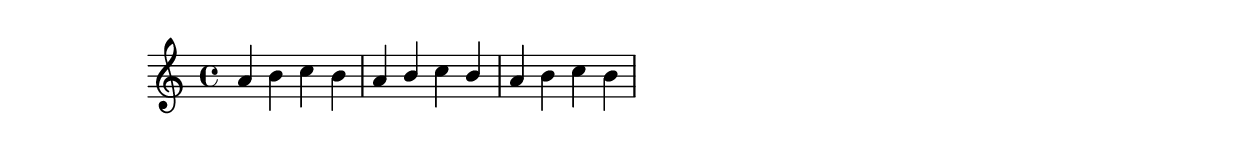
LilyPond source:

%% Do not edit this file; it is auto-generated from LSR http://lsr.dsi.unimi.it
%% This file is in the public domain.
\version "2.11.64"

\header {
  lsrtags = "editorial-annotations"

  texidoces = "
La dirección predeterminada de las plicas sobre la tercera línea
del pentagrama está determinada por la propiedad
@code{neutral-direction} del objeto @code{Stem}.

"
  doctitlees = "Dirección predeterminada de las plicas sobre la tercera línea del pentagrama"

  texidoc = "
The default direction of stems on the center line of the staff is set
by the @code{Stem} property @code{neutral-direction}.

"
  doctitle = "Default direction of stems on the center line of the staff"
} % begin verbatim

\relative c'' {
  a4 b c b
  \override Stem #'neutral-direction = #up
  a4 b c b
  \override Stem #'neutral-direction = #down
  a4 b c b
}
